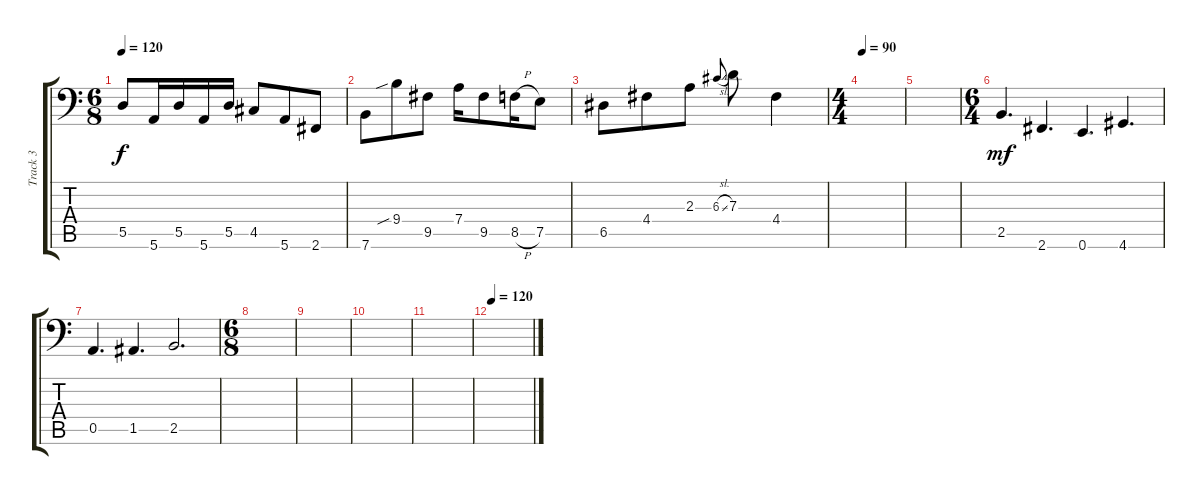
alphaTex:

\track ("Track 3" "Track 3") {instrument acousticbass}
\staff {score tabs}
\tuning (E3 B2 G2 D2 A1 E1) {hide}
\ts (6 8)
\tempo 120
\clef f4
\ks c
5.5.8{dy f} 5.6.16 5.5.16 5.6.16 5.5.16 4.5.8 5.6.8 2.6.8 |
7.6.8 9.4{sib}.8 9.5.8 7.4.16 9.5.8 8.5{h}.16 7.5.8 |
6.5.8 4.4.8 2.3.8 6.3{sl}.8{gr onbeat} 7.3.8 4.4.4 |
\ts (4 4)
\tempo 90
|
|
\ts (6 4)
2.5.4{d dy mf} 2.6.4{d} 0.6.4{d} 4.6.4{d} |
0.5.4{d} 1.5.4{d} 2.5.2{d} |
\ts (6 8)
|
|
|
|
\tempo 120
